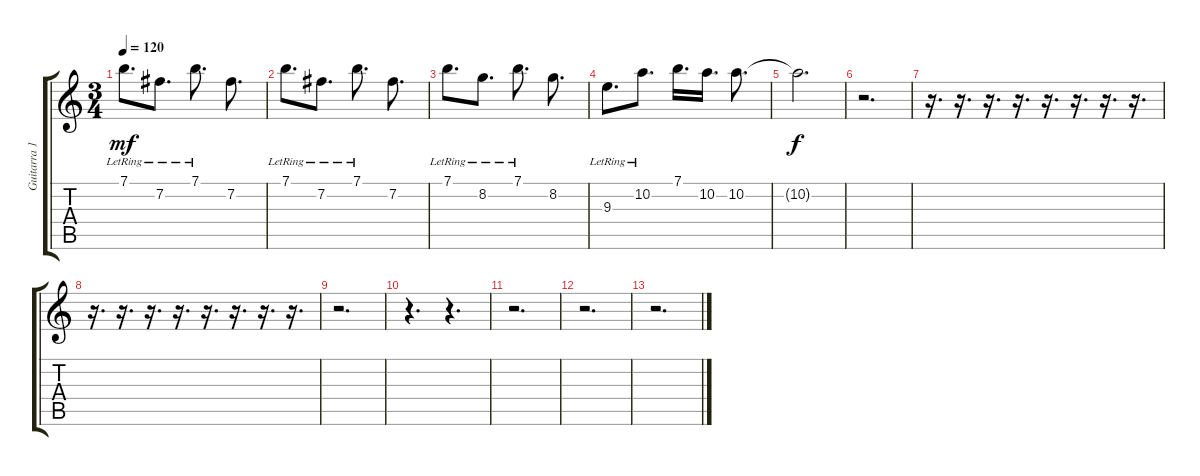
\track ("Guitarra 1" "Guitarra 1") {instrument distortionguitar}
\staff {score tabs}
\tuning (E4 B3 G3 D3 A2 E2) {hide}
\ts (3 4)
\tempo 120
\clef g2
\ks c
7.1{lr}.8{d dy mf} 7.2{lr}.8{d} 7.1{lr}.8{d} 7.2.8{d} |
7.1{lr}.8{d} 7.2{lr}.8{d} 7.1{lr}.8{d} 7.2.8{d} |
7.1{lr}.8{d} 8.2{lr}.8{d} 7.1{lr}.8{d} 8.2.8{d} |
9.3{lr}.8{d} 10.2{lr}.8{d} 7.1.16{d} 10.2.16{d} 10.2.8{d} |
10.2{t}.2{d dy f} |
r.2{d} |
r.16{d} r.16{d} r.16{d} r.16{d} r.16{d} r.16{d} r.16{d} r.16{d} |
r.16{d} r.16{d} r.16{d} r.16{d} r.16{d} r.16{d} r.16{d} r.16{d} |
r.2{d} |
r.4{d} r.4{d} |
r.2{d} |
r.2{d} |
r.2{d}
